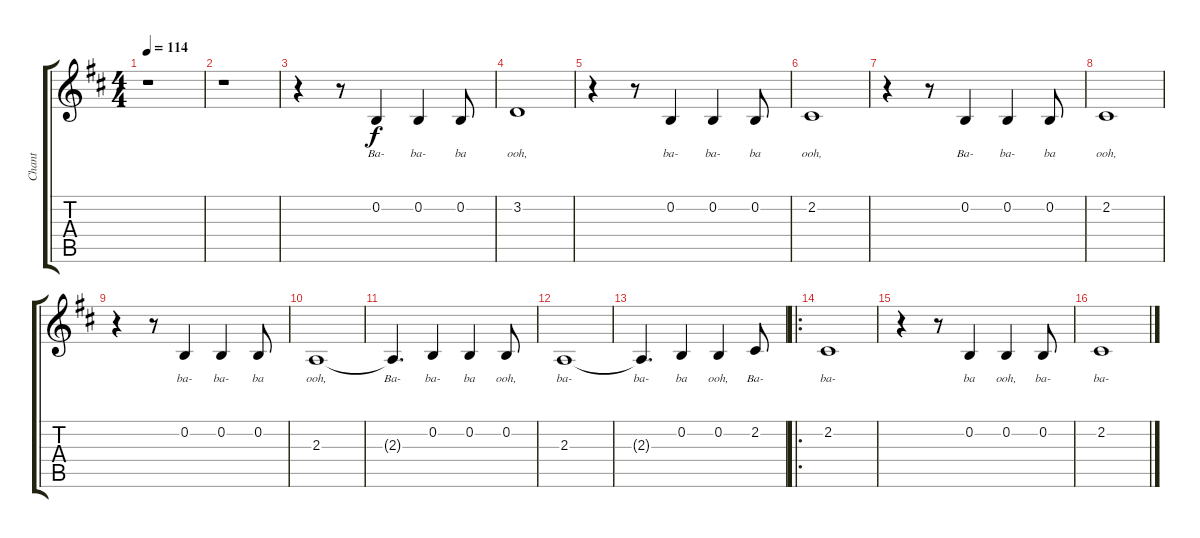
\track ("Chant" "Chant") {instrument baritonesax}
\staff {score tabs}
\tuning (E4 B3 G3 D3 A2 E2) {hide}
\ts (4 4)
\tempo 114
\clef g2
\ks d
r.1{dy f instrument baritonesax} |
r.1 |
r.4 r.8 0.2.4{lyrics (0 "Ba-") lyrics (1 "") lyrics (2 "") lyrics (3 "") lyrics (4 "")} 0.2.4{lyrics (0 "ba-") lyrics (1 "") lyrics (2 "") lyrics (3 "") lyrics (4 "")} 0.2.8{lyrics (0 "ba") lyrics (1 "") lyrics (2 "") lyrics (3 "") lyrics (4 "")} |
3.2.1{lyrics (0 "ooh,") lyrics (1 "") lyrics (2 "") lyrics (3 "") lyrics (4 "")} |
r.4 r.8 0.2.4{lyrics (0 "ba-") lyrics (1 "") lyrics (2 "") lyrics (3 "") lyrics (4 "")} 0.2.4{lyrics (0 "ba-") lyrics (1 "") lyrics (2 "") lyrics (3 "") lyrics (4 "")} 0.2.8{lyrics (0 "ba") lyrics (1 "") lyrics (2 "") lyrics (3 "") lyrics (4 "")} |
2.2.1{lyrics (0 "ooh,") lyrics (1 "") lyrics (2 "") lyrics (3 "") lyrics (4 "")} |
r.4 r.8 0.2.4{lyrics (0 "Ba-") lyrics (1 "") lyrics (2 "") lyrics (3 "") lyrics (4 "")} 0.2.4{lyrics (0 "ba-") lyrics (1 "") lyrics (2 "") lyrics (3 "") lyrics (4 "")} 0.2.8{lyrics (0 "ba") lyrics (1 "") lyrics (2 "") lyrics (3 "") lyrics (4 "")} |
2.2.1{lyrics (0 "ooh,") lyrics (1 "") lyrics (2 "") lyrics (3 "") lyrics (4 "")} |
r.4 r.8 0.2.4{lyrics (0 "ba-") lyrics (1 "") lyrics (2 "") lyrics (3 "") lyrics (4 "")} 0.2.4{lyrics (0 "ba-") lyrics (1 "") lyrics (2 "") lyrics (3 "") lyrics (4 "")} 0.2.8{lyrics (0 "ba") lyrics (1 "") lyrics (2 "") lyrics (3 "") lyrics (4 "")} |
2.3.1{lyrics (0 "ooh,") lyrics (1 "") lyrics (2 "") lyrics (3 "") lyrics (4 "")} |
2.3{t}.4{d lyrics (0 "Ba-") lyrics (1 "") lyrics (2 "") lyrics (3 "") lyrics (4 "")} 0.2.4{lyrics (0 "ba-") lyrics (1 "") lyrics (2 "") lyrics (3 "") lyrics (4 "")} 0.2.4{lyrics (0 "ba") lyrics (1 "") lyrics (2 "") lyrics (3 "") lyrics (4 "")} 0.2.8{lyrics (0 "ooh,") lyrics (1 "") lyrics (2 "") lyrics (3 "") lyrics (4 "")} |
2.3.1{lyrics (0 "ba-") lyrics (1 "") lyrics (2 "") lyrics (3 "") lyrics (4 "")} |
2.3{t}.4{d lyrics (0 "ba-") lyrics (1 "") lyrics (2 "") lyrics (3 "") lyrics (4 "")} 0.2.4{lyrics (0 "ba") lyrics (1 "") lyrics (2 "") lyrics (3 "") lyrics (4 "")} 0.2.4{lyrics (0 "ooh,") lyrics (1 "") lyrics (2 "") lyrics (3 "") lyrics (4 "")} 2.2.8{lyrics (0 "Ba-") lyrics (1 "") lyrics (2 "") lyrics (3 "") lyrics (4 "")} |
\ro
2.2.1{lyrics (0 "ba-") lyrics (1 "") lyrics (2 "") lyrics (3 "") lyrics (4 "")} |
r.4 r.8 0.2.4{lyrics (0 "ba") lyrics (1 "") lyrics (2 "") lyrics (3 "") lyrics (4 "")} 0.2.4{lyrics (0 "ooh,") lyrics (1 "") lyrics (2 "") lyrics (3 "") lyrics (4 "")} 0.2.8{lyrics (0 "ba-") lyrics (1 "") lyrics (2 "") lyrics (3 "") lyrics (4 "")} |
2.2.1{lyrics (0 "ba-") lyrics (1 "") lyrics (2 "") lyrics (3 "") lyrics (4 "")}
